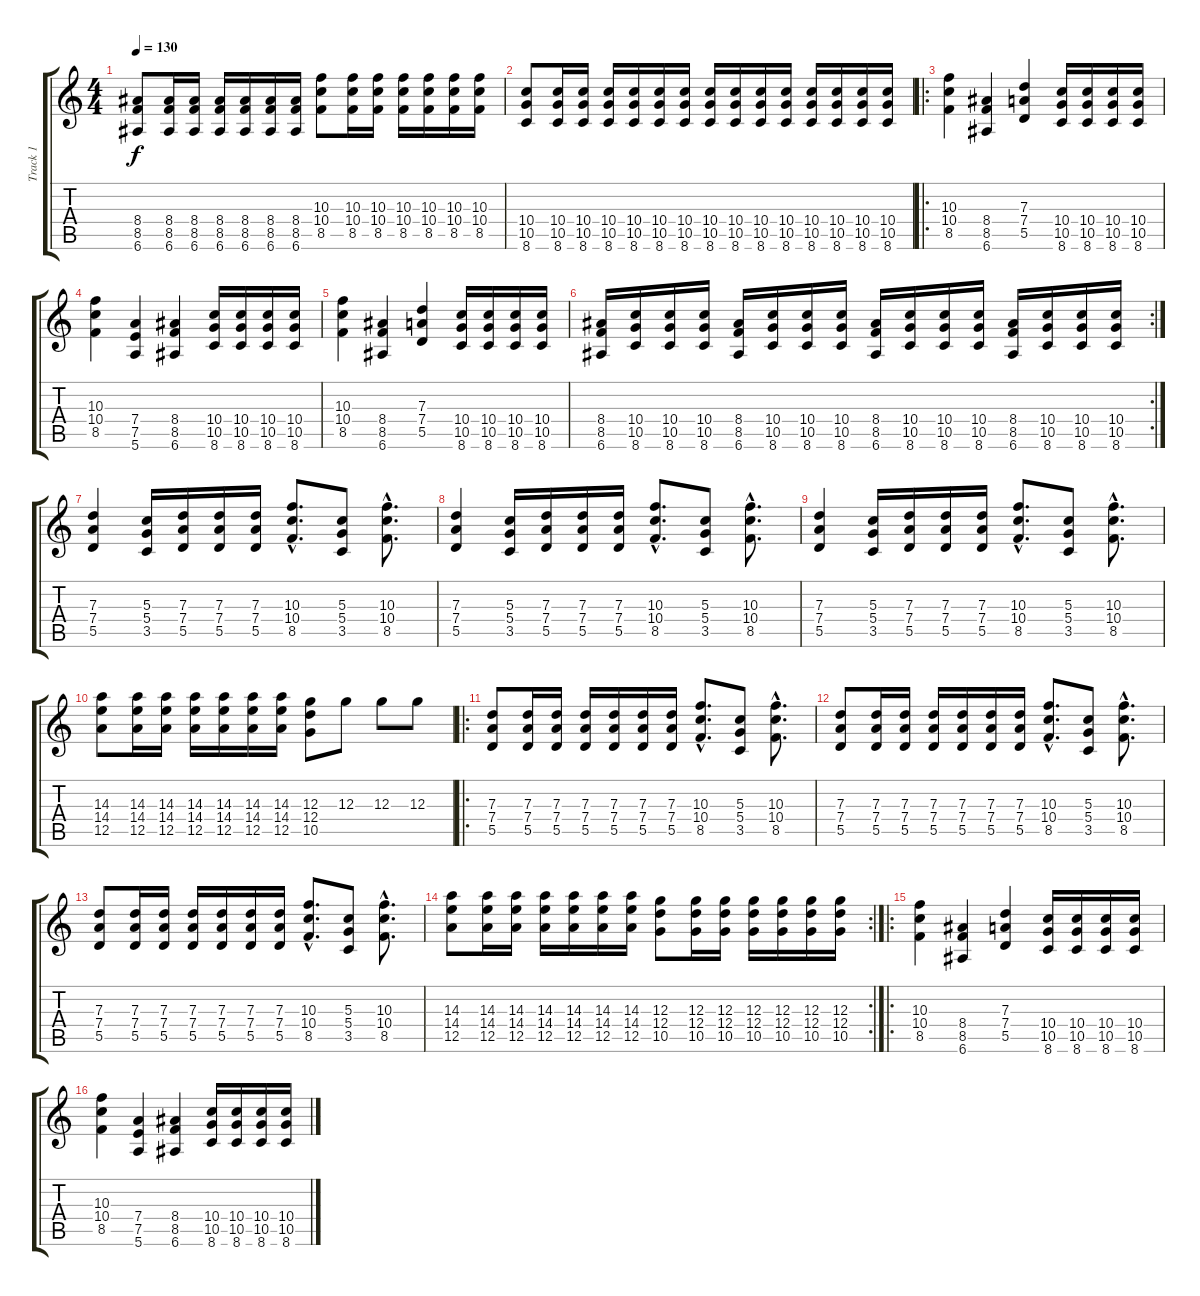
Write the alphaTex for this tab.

\track ("Track 1" "Track 1") {instrument distortionguitar}
\staff {score tabs}
\tuning (E4 B3 G3 D3 A2 E2) {hide}
\ts (4 4)
\tempo 130
\clef g2
\ks c
(8.4 8.5 6.6).8{dy f} (8.4 8.5 6.6).16 (8.4 8.5 6.6).16 (8.4 8.5 6.6).16 (8.4 8.5 6.6).16 (8.4 8.5 6.6).16 (8.4 8.5 6.6).16 (10.3 10.4 8.5).8 (10.3 10.4 8.5).16 (10.3 10.4 8.5).16 (10.3 10.4 8.5).16 (10.3 10.4 8.5).16 (10.3 10.4 8.5).16 (10.3 10.4 8.5).16 |
(10.4 10.5 8.6).8 (10.4 10.5 8.6).16 (10.4 10.5 8.6).16 (10.4 10.5 8.6).16 (10.4 10.5 8.6).16 (10.4 10.5 8.6).16 (10.4 10.5 8.6).16 (10.4 10.5 8.6).16 (10.4 10.5 8.6).16 (10.4 10.5 8.6).16 (10.4 10.5 8.6).16 (10.4 10.5 8.6).16 (10.4 10.5 8.6).16 (10.4 10.5 8.6).16 (10.4 10.5 8.6).16 |
\ro
(10.3 10.4 8.5).4 (8.4 8.5 6.6).4 (7.3 7.4 5.5).4 (10.4 10.5 8.6).16 (10.4 10.5 8.6).16 (10.4 10.5 8.6).16 (10.4 10.5 8.6).16 |
(10.3 10.4 8.5).4 (7.4 7.5 5.6).4 (8.4 8.5 6.6).4 (10.4 10.5 8.6).16 (10.4 10.5 8.6).16 (10.4 10.5 8.6).16 (10.4 10.5 8.6).16 |
(10.3 10.4 8.5).4 (8.4 8.5 6.6).4 (7.3 7.4 5.5).4 (10.4 10.5 8.6).16 (10.4 10.5 8.6).16 (10.4 10.5 8.6).16 (10.4 10.5 8.6).16 |
\rc 2
(8.4 8.5 6.6).16 (10.4 10.5 8.6).16 (10.4 10.5 8.6).16 (10.4 10.5 8.6).16 (8.4 8.5 6.6).16 (10.4 10.5 8.6).16 (10.4 10.5 8.6).16 (10.4 10.5 8.6).16 (8.4 8.5 6.6).16 (10.4 10.5 8.6).16 (10.4 10.5 8.6).16 (10.4 10.5 8.6).16 (8.4 8.5 6.6).16 (10.4 10.5 8.6).16 (10.4 10.5 8.6).16 (10.4 10.5 8.6).16 |
(7.3 7.4 5.5).4 (5.3 5.4 3.5).16 (7.3 7.4 5.5).16 (7.3 7.4 5.5).16 (7.3 7.4 5.5).16 (10.3{hac} 10.4{hac} 8.5{hac}).8{d} (5.3 5.4 3.5).8 (10.3{hac} 10.4{hac} 8.5{hac}).8{d} |
(7.3 7.4 5.5).4 (5.3 5.4 3.5).16 (7.3 7.4 5.5).16 (7.3 7.4 5.5).16 (7.3 7.4 5.5).16 (10.3{hac} 10.4{hac} 8.5{hac}).8{d} (5.3 5.4 3.5).8 (10.3{hac} 10.4{hac} 8.5{hac}).8{d} |
(7.3 7.4 5.5).4 (5.3 5.4 3.5).16 (7.3 7.4 5.5).16 (7.3 7.4 5.5).16 (7.3 7.4 5.5).16 (10.3{hac} 10.4{hac} 8.5{hac}).8{d} (5.3 5.4 3.5).8 (10.3{hac} 10.4{hac} 8.5{hac}).8{d} |
(14.3 14.4 12.5).8 (14.3 14.4 12.5).16 (14.3 14.4 12.5).16 (14.3 14.4 12.5).16 (14.3 14.4 12.5).16 (14.3 14.4 12.5).16 (14.3 14.4 12.5).16 (12.3 12.4 10.5).8 12.3.8 12.3.8 12.3.8 |
\ro
(7.3 7.4 5.5).8{instrument distortionguitar} (7.3 7.4 5.5).16{instrument electricguitarmuted} (7.3 7.4 5.5).16 (7.3 7.4 5.5).16 (7.3 7.4 5.5).16 (7.3 7.4 5.5).16 (7.3 7.4 5.5).16 (10.3{hac} 10.4{hac} 8.5{hac}).8{d instrument distortionguitar} (5.3 5.4 3.5).8 (10.3{hac} 10.4{hac} 8.5{hac}).8{d} |
(7.3 7.4 5.5).8 (7.3 7.4 5.5).16{instrument electricguitarmuted} (7.3 7.4 5.5).16 (7.3 7.4 5.5).16 (7.3 7.4 5.5).16 (7.3 7.4 5.5).16 (7.3 7.4 5.5).16 (10.3{hac} 10.4{hac} 8.5{hac}).8{d instrument distortionguitar} (5.3 5.4 3.5).8 (10.3{hac} 10.4{hac} 8.5{hac}).8{d} |
(7.3 7.4 5.5).8 (7.3 7.4 5.5).16{instrument electricguitarmuted} (7.3 7.4 5.5).16 (7.3 7.4 5.5).16 (7.3 7.4 5.5).16 (7.3 7.4 5.5).16 (7.3 7.4 5.5).16 (10.3{hac} 10.4{hac} 8.5{hac}).8{d instrument distortionguitar} (5.3 5.4 3.5).8 (10.3{hac} 10.4{hac} 8.5{hac}).8{d} |
\rc 2
(14.3 14.4 12.5).8 (14.3 14.4 12.5).16 (14.3 14.4 12.5).16 (14.3 14.4 12.5).16 (14.3 14.4 12.5).16 (14.3 14.4 12.5).16 (14.3 14.4 12.5).16 (12.3 12.4 10.5).8 (12.3 12.4 10.5).16 (12.3 12.4 10.5).16 (12.3 12.4 10.5).16 (12.3 12.4 10.5).16 (12.3 12.4 10.5).16 (12.3 12.4 10.5).16 |
\ro
(10.3 10.4 8.5).4 (8.4 8.5 6.6).4 (7.3 7.4 5.5).4 (10.4 10.5 8.6).16 (10.4 10.5 8.6).16 (10.4 10.5 8.6).16 (10.4 10.5 8.6).16 |
(10.3 10.4 8.5).4 (7.4 7.5 5.6).4 (8.4 8.5 6.6).4 (10.4 10.5 8.6).16 (10.4 10.5 8.6).16 (10.4 10.5 8.6).16 (10.4 10.5 8.6).16
